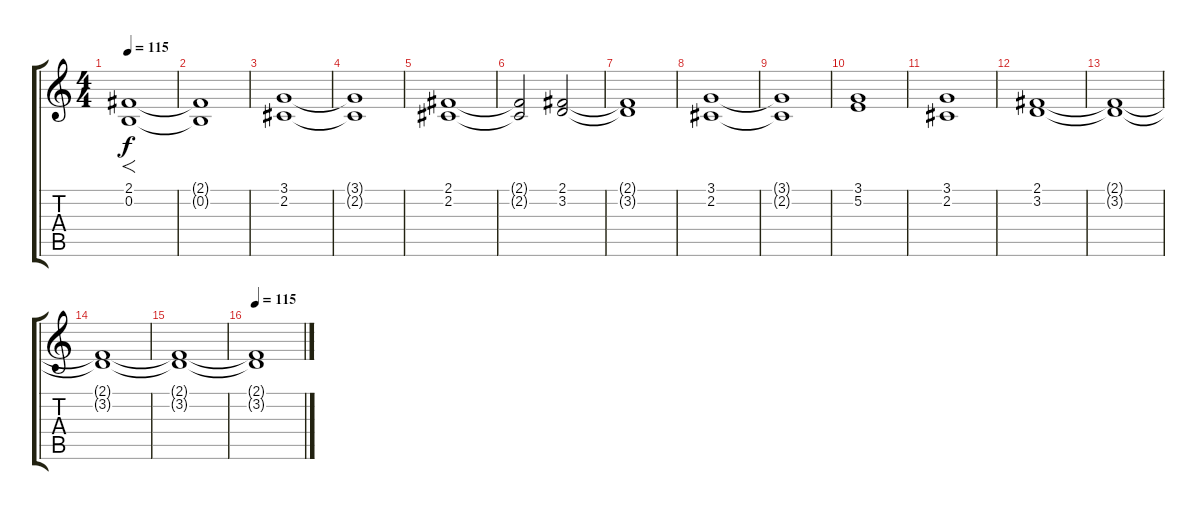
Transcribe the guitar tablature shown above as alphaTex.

\track "" {instrument pad2warm}
\staff {score tabs}
\tuning (E4 B3 G3 D3 A2 E2) {hide}
\ts (4 4)
\tempo 115
\clef g2
\ks c
(2.1 0.2).1{f dy f volume 16 instrument pad2warm} |
(2.1{t} 0.2{t}).1 |
(3.1 2.2).1{volume 16} |
(3.1{t} 2.2{t}).1 |
(2.1 2.2).1 |
(2.1{t} 2.2{t}).2 (2.1 3.2).2 |
(2.1{t} 3.2{t}).1 |
(3.1 2.2).1 |
(3.1{t} 2.2{t}).1 |
(3.1 5.2).1 |
(3.1 2.2).1 |
(2.1 3.2).1 |
(2.1{t} 3.2{t}).1 |
(2.1{t} 3.2{t}).1 |
(2.1{t} 3.2{t}).1{volume 7} |
\tempo 115
(2.1{t} 3.2{t}).1{volume 3}
